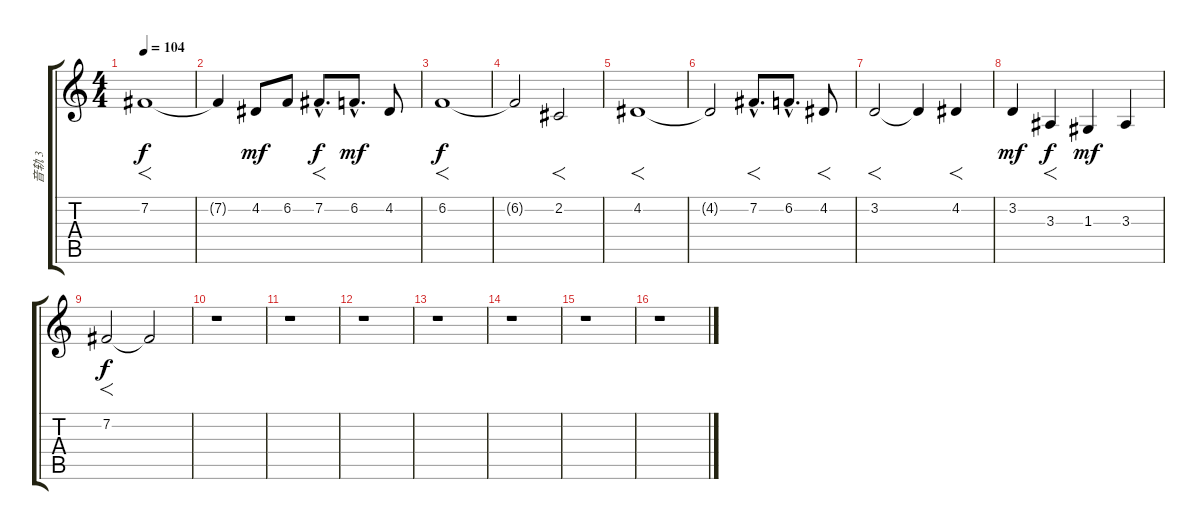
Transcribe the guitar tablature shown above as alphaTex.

\track ("音轨 3" "音轨 3") {instrument violin}
\staff {score tabs}
\tuning (E4 B3 G3 D3 A2 E2) {hide}
\ts (4 4)
\tempo 104
\clef g2
\ks c
7.2.1{f dy f} |
7.2{t}.4 4.2.8{dy mf} 6.2.8 7.2{hac}.8{f d dy f} 6.2{hac}.8{d dy mf} 4.2.8 |
6.2.1{f dy f} |
6.2{t}.2 2.2.2{f} |
4.2.1{f} |
4.2{t}.2{volume 12} 7.2{hac}.8{f d volume 11} 6.2{hac}.8{d} 4.2.8{f volume 7} |
3.2.2{f} 3.2{t}.4 4.2.4{f volume 6} |
3.2.4{dy mf volume 4} 3.3.4{f dy f} 1.3.4{dy mf} 3.3.4 |
7.2.2{f dy f volume 4} 7.2{t}.2{volume 0} |
r.1 |
r.1 |
r.1 |
r.1 |
r.1 |
r.1 |
r.1
